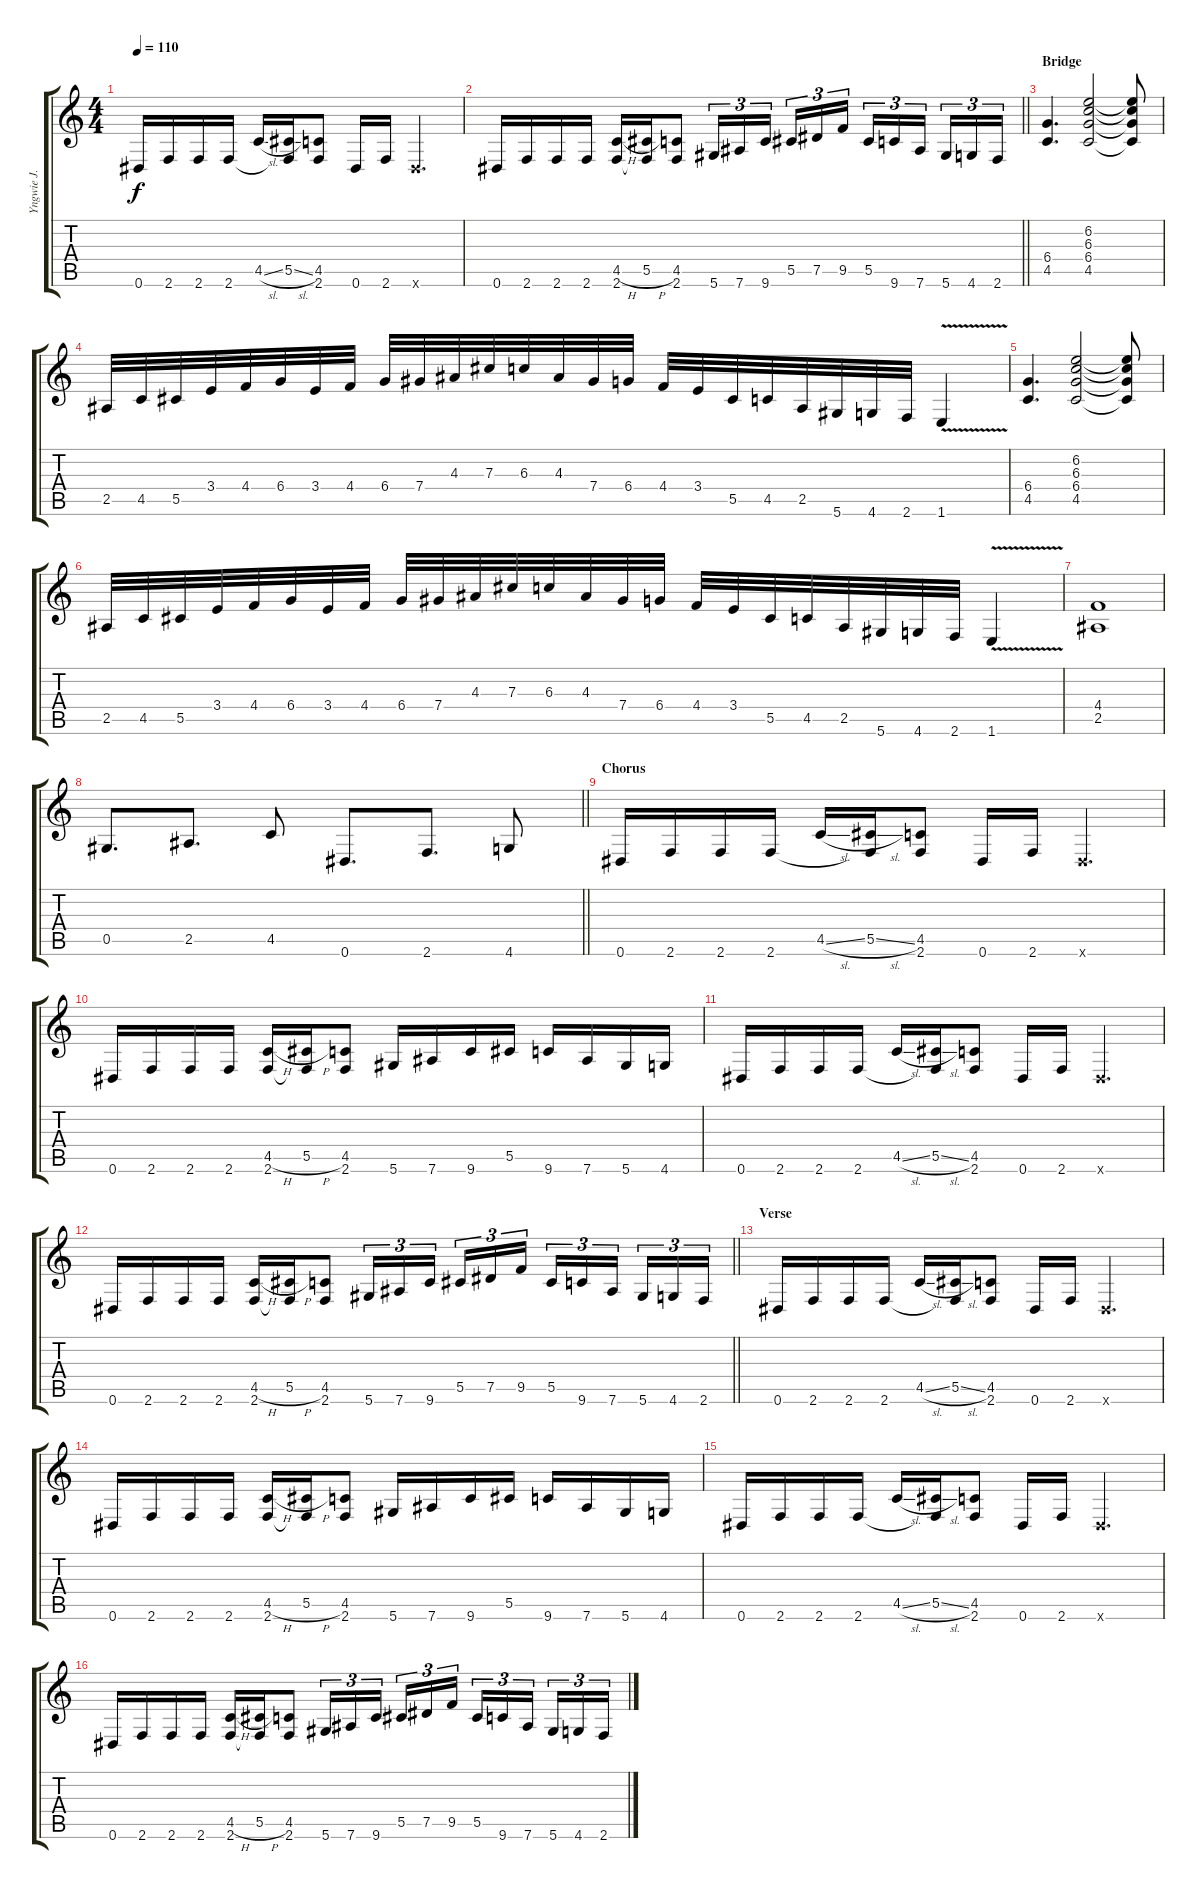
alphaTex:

\track ("Yngwie J. Malmsteen" "Yngwie J. ") {instrument overdrivenguitar}
\staff {score tabs}
\tuning (Eb4 Bb3 Gb3 Db3 Ab2 Eb2) {hide}
\ts (4 4)
\tempo 110
\clef g2
\ks c
0.6.16{dy f} 2.6.16 2.6.16 2.6.16 4.5{sl}.16 (5.5{sl} 2.6{t}).16 (4.5 2.6).8 0.6.16 2.6.16 0.6{x}.4{d} |
\barLineRight lightlight
0.6.16 2.6.16 2.6.16 2.6.16 (4.5{h} 2.6).16 (5.5{h} 2.6{t}).16 (4.5 2.6).8 5.6.16{tu (3 2)} 7.6.16{tu (3 2)} 9.6.16{tu (3 2) beam splitsecondary} 5.5.16{tu (3 2)} 7.5.16{tu (3 2)} 9.5.16{tu (3 2)} 5.5.16{tu (3 2)} 9.6.16{tu (3 2)} 7.6.16{tu (3 2) beam splitsecondary} 5.6.16{tu (3 2)} 4.6.16{tu (3 2)} 2.6.16{tu (3 2)} |
\section ("" "Bridge")
(6.4 4.5).4{d} (6.2 6.3 6.4 4.5).2 (6.2{t} 6.3{t} 6.4{t} 4.5{t}).8 |
2.5.32 4.5.32 5.5.32 3.4.32 4.4.32 6.4.32 3.4.32 4.4.32 6.4.32 7.4.32 4.3.32 7.3.32 6.3.32 4.3.32 7.4.32 6.4.32 4.4.32 3.4.32 5.5.32 4.5.32 2.5.32 5.6.32 4.6.32 2.6.32 1.6{v}.4 |
(6.4 4.5).4{d} (6.2 6.3 6.4 4.5).2 (6.2{t} 6.3{t} 6.4{t} 4.5{t}).8 |
2.5.32 4.5.32 5.5.32 3.4.32 4.4.32 6.4.32 3.4.32 4.4.32 6.4.32 7.4.32 4.3.32 7.3.32 6.3.32 4.3.32 7.4.32 6.4.32 4.4.32 3.4.32 5.5.32 4.5.32 2.5.32 5.6.32 4.6.32 2.6.32 1.6{v}.4 |
(4.4 2.5).1 |
\barLineRight lightlight
0.5.8{d} 2.5.8{d} 4.5.8 0.6.8{d} 2.6.8{d} 4.6.8 |
\section ("" "Chorus")
0.6.16 2.6.16 2.6.16 2.6.16 4.5{sl}.16 (5.5{sl} 2.6{t}).16 (4.5 2.6).8 0.6.16 2.6.16 0.6{x}.4{d} |
0.6.16 2.6.16 2.6.16 2.6.16 (4.5{h} 2.6).16 (5.5{h} 2.6{t}).16 (4.5 2.6).8 5.6.16 7.6.16 9.6.16 5.5.16 9.6.16 7.6.16 5.6.16 4.6.16 |
0.6.16 2.6.16 2.6.16 2.6.16 4.5{sl}.16 (5.5{sl} 2.6{t}).16 (4.5 2.6).8 0.6.16 2.6.16 0.6{x}.4{d} |
\barLineRight lightlight
0.6.16 2.6.16 2.6.16 2.6.16 (4.5{h} 2.6).16 (5.5{h} 2.6{t}).16 (4.5 2.6).8 5.6.16{tu (3 2)} 7.6.16{tu (3 2)} 9.6.16{tu (3 2) beam splitsecondary} 5.5.16{tu (3 2)} 7.5.16{tu (3 2)} 9.5.16{tu (3 2)} 5.5.16{tu (3 2)} 9.6.16{tu (3 2)} 7.6.16{tu (3 2) beam splitsecondary} 5.6.16{tu (3 2)} 4.6.16{tu (3 2)} 2.6.16{tu (3 2)} |
\section ("" "Verse")
0.6.16 2.6.16 2.6.16 2.6.16 4.5{sl}.16 (5.5{sl} 2.6{t}).16 (4.5 2.6).8 0.6.16 2.6.16 0.6{x}.4{d} |
0.6.16 2.6.16 2.6.16 2.6.16 (4.5{h} 2.6).16 (5.5{h} 2.6{t}).16 (4.5 2.6).8 5.6.16 7.6.16 9.6.16 5.5.16 9.6.16 7.6.16 5.6.16 4.6.16 |
0.6.16 2.6.16 2.6.16 2.6.16 4.5{sl}.16 (5.5{sl} 2.6{t}).16 (4.5 2.6).8 0.6.16 2.6.16 0.6{x}.4{d} |
0.6.16 2.6.16 2.6.16 2.6.16 (4.5{h} 2.6).16 (5.5{h} 2.6{t}).16 (4.5 2.6).8 5.6.16{tu (3 2)} 7.6.16{tu (3 2)} 9.6.16{tu (3 2) beam splitsecondary} 5.5.16{tu (3 2)} 7.5.16{tu (3 2)} 9.5.16{tu (3 2)} 5.5.16{tu (3 2)} 9.6.16{tu (3 2)} 7.6.16{tu (3 2) beam splitsecondary} 5.6.16{tu (3 2)} 4.6.16{tu (3 2)} 2.6.16{tu (3 2)}
